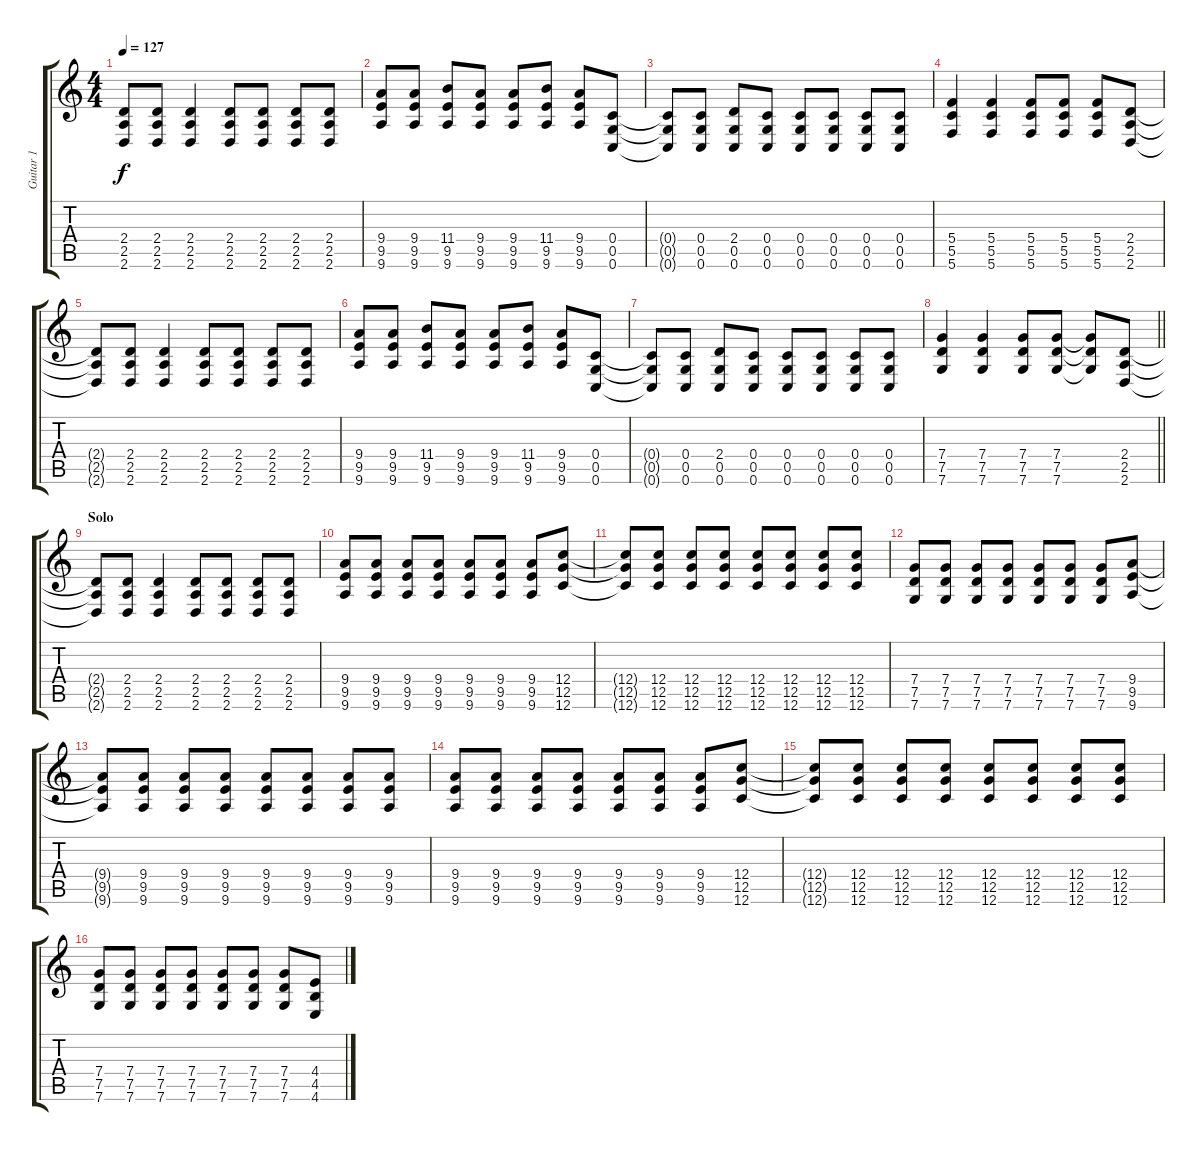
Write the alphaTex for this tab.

\track ("Guitar 1" "Guitar 1") {instrument distortionguitar}
\staff {score tabs}
\tuning (D4 A3 F3 C3 G2 C2) {hide}
\ts (4 4)
\tempo 127
\clef g2
\ks c
(2.4{t} 2.5{t} 2.6{t}).8{dy f} (2.4 2.5 2.6).8 (2.4 2.5 2.6).4 (2.4 2.5 2.6).8 (2.4 2.5 2.6).8 (2.4 2.5 2.6).8 (2.4 2.5 2.6).8 |
(9.4 9.5 9.6).8 (9.4 9.5 9.6).8 (11.4 9.5 9.6).8 (9.4 9.5 9.6).8 (9.4 9.5 9.6).8 (11.4 9.5 9.6).8 (9.4 9.5 9.6).8 (0.4 0.5 0.6).8 |
(0.4{t} 0.5{t} 0.6{t}).8 (0.4 0.5 0.6).8 (2.4 0.5 0.6).8 (0.4 0.5 0.6).8 (0.4 0.5 0.6).8 (0.4 0.5 0.6).8 (0.4 0.5 0.6).8 (0.4 0.5 0.6).8 |
(5.4 5.5 5.6).4 (5.4 5.5 5.6).4 (5.4 5.5 5.6).8 (5.4 5.5 5.6).8 (5.4 5.5 5.6).8 (2.4 2.5 2.6).8 |
(2.4{t} 2.5{t} 2.6{t}).8 (2.4 2.5 2.6).8 (2.4 2.5 2.6).4 (2.4 2.5 2.6).8 (2.4 2.5 2.6).8 (2.4 2.5 2.6).8 (2.4 2.5 2.6).8 |
(9.4 9.5 9.6).8 (9.4 9.5 9.6).8 (11.4 9.5 9.6).8 (9.4 9.5 9.6).8 (9.4 9.5 9.6).8 (11.4 9.5 9.6).8 (9.4 9.5 9.6).8 (0.4 0.5 0.6).8 |
(0.4{t} 0.5{t} 0.6{t}).8 (0.4 0.5 0.6).8 (2.4 0.5 0.6).8 (0.4 0.5 0.6).8 (0.4 0.5 0.6).8 (0.4 0.5 0.6).8 (0.4 0.5 0.6).8 (0.4 0.5 0.6).8 |
\barLineRight lightlight
(7.4 7.5 7.6).4 (7.4 7.5 7.6).4 (7.4 7.5 7.6).8 (7.4 7.5 7.6).8 (7.4{t} 7.5{t} 7.6{t}).8 (2.4 2.5 2.6).8 |
\section ("" "Solo")
(2.4{t} 2.5{t} 2.6{t}).8 (2.4 2.5 2.6).8 (2.4 2.5 2.6).4 (2.4 2.5 2.6).8 (2.4 2.5 2.6).8 (2.4 2.5 2.6).8 (2.4 2.5 2.6).8 |
(9.4 9.5 9.6).8 (9.4 9.5 9.6).8 (9.4 9.5 9.6).8 (9.4 9.5 9.6).8 (9.4 9.5 9.6).8 (9.4 9.5 9.6).8 (9.4 9.5 9.6).8 (12.4 12.5 12.6).8 |
(12.4{t} 12.5{t} 12.6{t}).8 (12.4 12.5 12.6).8 (12.4 12.5 12.6).8 (12.4 12.5 12.6).8 (12.4 12.5 12.6).8 (12.4 12.5 12.6).8 (12.4 12.5 12.6).8 (12.4 12.5 12.6).8 |
(7.4 7.5 7.6).8 (7.4 7.5 7.6).8 (7.4 7.5 7.6).8 (7.4 7.5 7.6).8 (7.4 7.5 7.6).8 (7.4 7.5 7.6).8 (7.4 7.5 7.6).8 (9.4 9.5 9.6).8 |
(9.4{t} 9.5{t} 9.6{t}).8 (9.4 9.5 9.6).8 (9.4 9.5 9.6).8 (9.4 9.5 9.6).8 (9.4 9.5 9.6).8 (9.4 9.5 9.6).8 (9.4 9.5 9.6).8 (9.4 9.5 9.6).8 |
(9.4 9.5 9.6).8 (9.4 9.5 9.6).8 (9.4 9.5 9.6).8 (9.4 9.5 9.6).8 (9.4 9.5 9.6).8 (9.4 9.5 9.6).8 (9.4 9.5 9.6).8 (12.4 12.5 12.6).8 |
(12.4{t} 12.5{t} 12.6{t}).8 (12.4 12.5 12.6).8 (12.4 12.5 12.6).8 (12.4 12.5 12.6).8 (12.4 12.5 12.6).8 (12.4 12.5 12.6).8 (12.4 12.5 12.6).8 (12.4 12.5 12.6).8 |
(7.4 7.5 7.6).8 (7.4 7.5 7.6).8 (7.4 7.5 7.6).8 (7.4 7.5 7.6).8 (7.4 7.5 7.6).8 (7.4 7.5 7.6).8 (7.4 7.5 7.6).8 (4.4 4.5 4.6).8
